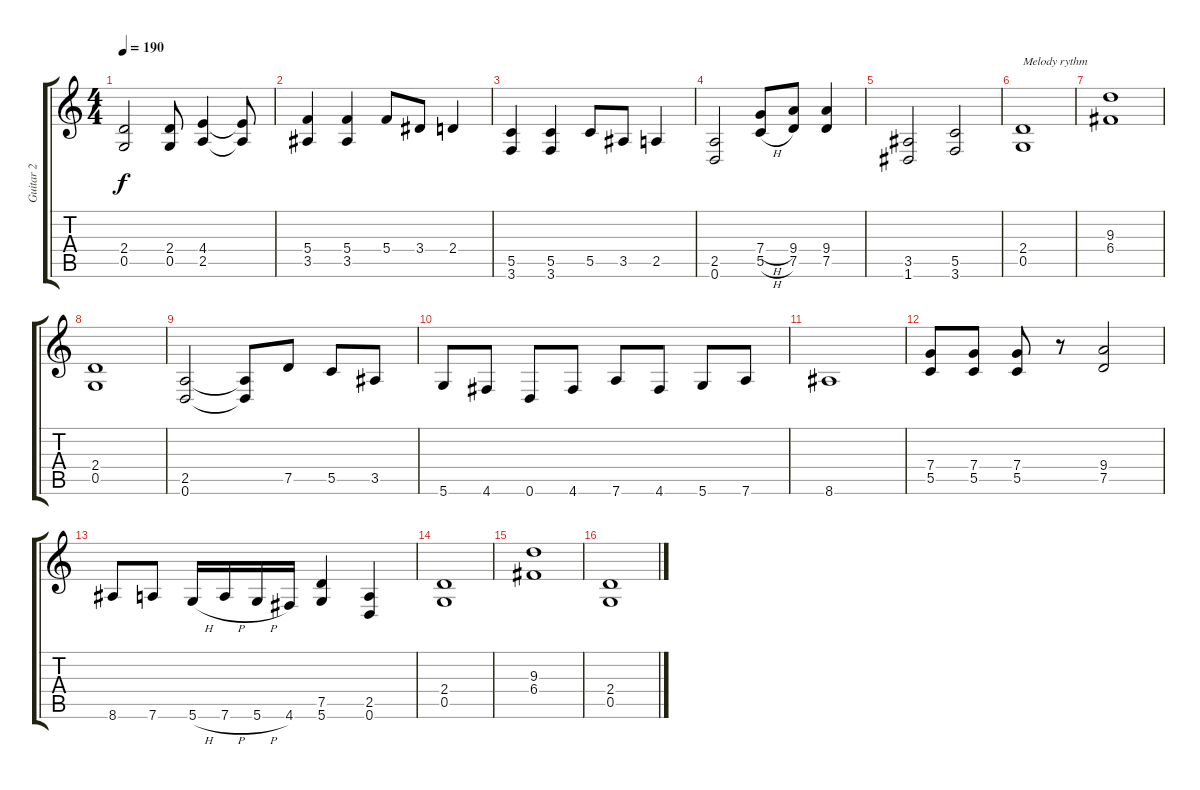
\track ("Guitar 2" "Guitar 2") {instrument distortionguitar}
\staff {score tabs}
\tuning (D4 A3 F3 C3 G2 D2) {hide}
\ts (4 4)
\tempo 190
\clef g2
\ks c
(2.4 0.5).2{dy f} (2.4 0.5).8 (4.4 2.5).4 (4.4{t} 2.5{t}).8 |
(5.4 3.5).4 (5.4 3.5).4 5.4.8 3.4.8 2.4.4 |
(5.5 3.6).4 (5.5 3.6).4 5.5.8 3.5.8 2.5.4 |
(2.5 0.6).2 (7.4{h} 5.5{h}).8 (9.4 7.5).8 (9.4 7.5).4 |
(3.5 1.6).2 (5.5 3.6).2 |
(2.4 0.5).1{txt "Melody rythm"} |
(9.3 6.4).1 |
(2.4 0.5).1 |
(2.5 0.6).2 (2.5{t} 0.6{t}).8 7.5.8 5.5.8 3.5.8 |
5.6.8 4.6.8 0.6.8 4.6.8 7.6.8 4.6.8 5.6.8 7.6.8 |
8.6.1 |
(7.4 5.5).8 (7.4 5.5).8 (7.4 5.5).8 r.8 (9.4 7.5).2 |
8.6.8 7.6.8 5.6{h}.16 7.6{h}.16 5.6{h}.16 4.6.16 (7.5 5.6).4 (2.5 0.6).4 |
(2.4 0.5).1 |
(9.3 6.4).1 |
(2.4 0.5).1
